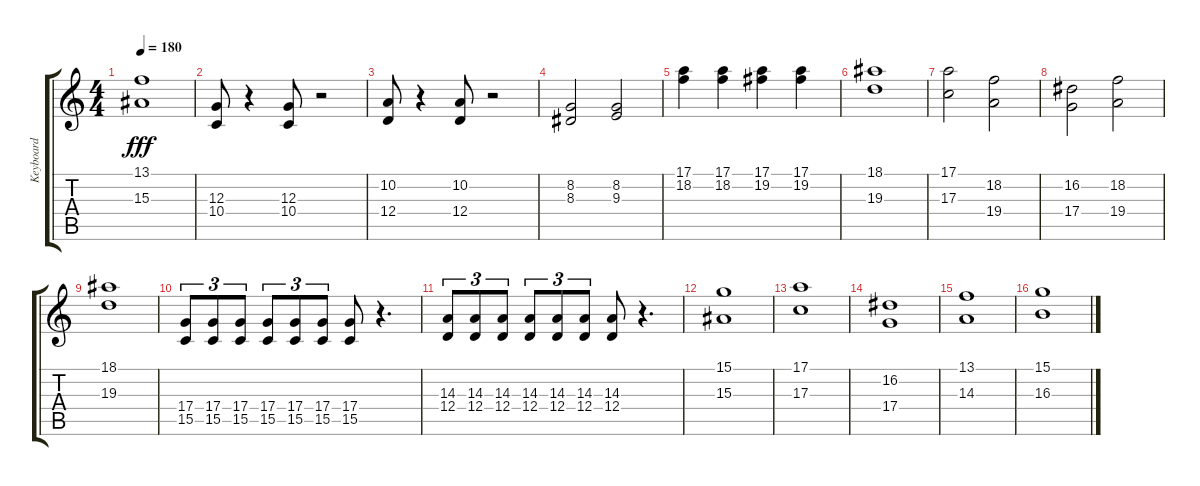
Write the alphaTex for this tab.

\track ("Keyboard" "Keyboard") {instrument acousticgrandpiano}
\staff {score tabs}
\tuning (E4 B3 G3 D3 A2 E2) {hide}
\ts (4 4)
\tempo 180
\clef g2
\ks c
(13.1 15.3).1{dy fff} |
(12.3 10.4).8 r.4 (12.3 10.4).8 r.2 |
(10.2 12.4).8 r.4 (10.2 12.4).8 r.2 |
(8.2 8.3).2 (8.2 9.3).2 |
(17.1 18.2).4 (17.1 18.2).4 (17.1 19.2).4 (17.1 19.2).4 |
(18.1 19.3).1 |
(17.1 17.3).2 (18.2 19.4).2 |
(16.2 17.4).2 (18.2 19.4).2 |
(18.1 19.3).1 |
(17.4 15.5).8{tu (3 2)} (17.4 15.5).8{tu (3 2)} (17.4 15.5).8{tu (3 2)} (17.4 15.5).8{tu (3 2)} (17.4 15.5).8{tu (3 2)} (17.4 15.5).8{tu (3 2)} (17.4 15.5).8 r.4{d} |
(14.3 12.4).8{tu (3 2)} (14.3 12.4).8{tu (3 2)} (14.3 12.4).8{tu (3 2)} (14.3 12.4).8{tu (3 2)} (14.3 12.4).8{tu (3 2)} (14.3 12.4).8{tu (3 2)} (14.3 12.4).8 r.4{d} |
(15.1 15.3).1 |
(17.1 17.3).1 |
(16.2 17.4).1 |
(13.1 14.3).1 |
(15.1 16.3).1
